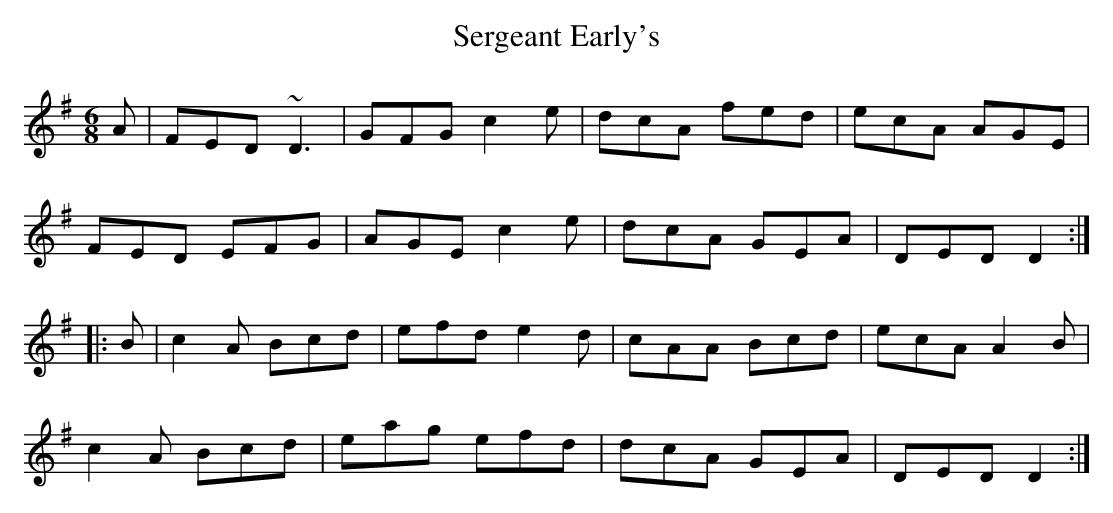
X:1
T:Sergeant Early's
M:6/8
L:1/8
K:G
A|FED ~D3|GFG c2e|dcA fed|ecA AGE|!
FED EFG|AGE c2e|dcA GEA|DED D2:|!
|:B|c2A Bcd|efd e2d|cAA Bcd|ecA A2B|!
c2A Bcd|eag efd|dcA GEA|DED D2:|!
